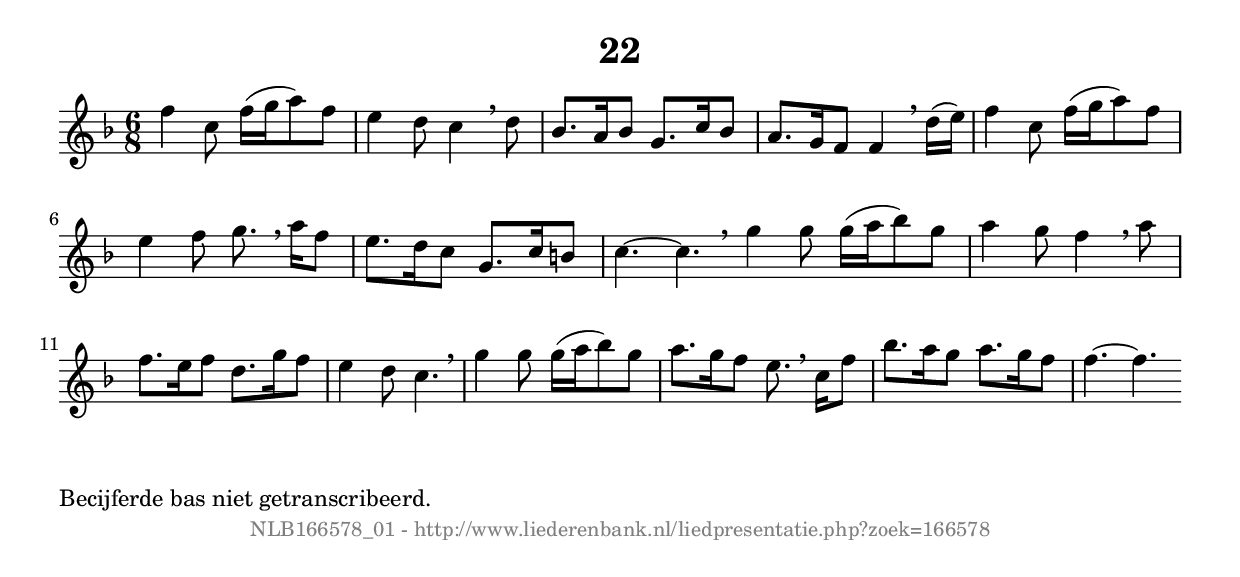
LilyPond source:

%
% produced by wce2krn 1.64 (7 June 2014)
%
\version"2.16"
#(append! paper-alist '(("long" . (cons (* 210 mm) (* 2000 mm)))))
#(set-default-paper-size "long")
sb = {\breathe}
mBreak = {\breathe }
bBreak = {\breathe }
x = {\once\override NoteHead #'style = #'cross }
gl=\glissando
itime={\override Staff.TimeSignature #'stencil = ##f }
ficta = {\once\set suggestAccidentals = ##t}
fine = {\once\override Score.RehearsalMark #'self-alignment-X = #1 \mark \markup {\italic{Fine}}}
dc = {\once\override Score.RehearsalMark #'self-alignment-X = #1 \mark \markup {\italic{D.C.}}}
dcf = {\once\override Score.RehearsalMark #'self-alignment-X = #1 \mark \markup {\italic{D.C. al Fine}}}
dcc = {\once\override Score.RehearsalMark #'self-alignment-X = #1 \mark \markup {\italic{D.C. al Coda}}}
ds = {\once\override Score.RehearsalMark #'self-alignment-X = #1 \mark \markup {\italic{D.S.}}}
dsf = {\once\override Score.RehearsalMark #'self-alignment-X = #1 \mark \markup {\italic{D.S. al Fine}}}
dsc = {\once\override Score.RehearsalMark #'self-alignment-X = #1 \mark \markup {\italic{D.S. al Coda}}}
pv = {\set Score.repeatCommands = #'((volta "1"))}
sv = {\set Score.repeatCommands = #'((volta "2"))}
tv = {\set Score.repeatCommands = #'((volta "3"))}
qv = {\set Score.repeatCommands = #'((volta "4"))}
xv = {\set Score.repeatCommands = #'((volta #f))}
\header{ tagline = ""
title = "22"
}
\score {{
\key f \major
\relative g'
{
\set melismaBusyProperties = #'()
\time 6/8
\tempo 4=120
\override Score.MetronomeMark #'transparent = ##t
\override Score.RehearsalMark #'break-visibility = #(vector #t #t #f)
f'4 c8 f16( g a8) f e4 d8 c4 \sb d8 bes8. a16 bes8 g8. c16 bes8 a8. g16 f8 f4 \mBreak
d'16( e) f4 c8 f16( g a8) f e4 f8 g8. \sb a16 f8 e8. d16 c8 g8. c16 b8 c4.~ c \bar ":|:" \bBreak
g'4 g8 g16( a bes8) g a4 g8 f4 \sb a8 f8. e16 f8 d8. g16 f8 e4 d8 c4. \mBreak \bar "|"
g'4 g8 g16( a bes8) g a8. g16 f8 e8. \sb c16 f8 bes8. a16 g8 a8. g16 f8 f4.~ f \bar ":|:"
 }}
 \midi { }
 \layout {
            indent = 0.0\cm
}
}
\markup { \wordwrap-string #" 
Becijferde bas niet getranscribeerd.
"}
\markup { \vspace #0 } \markup { \with-color #grey \fill-line { \center-column { \smaller "NLB166578_01 - http://www.liederenbank.nl/liedpresentatie.php?zoek=166578" } } }
